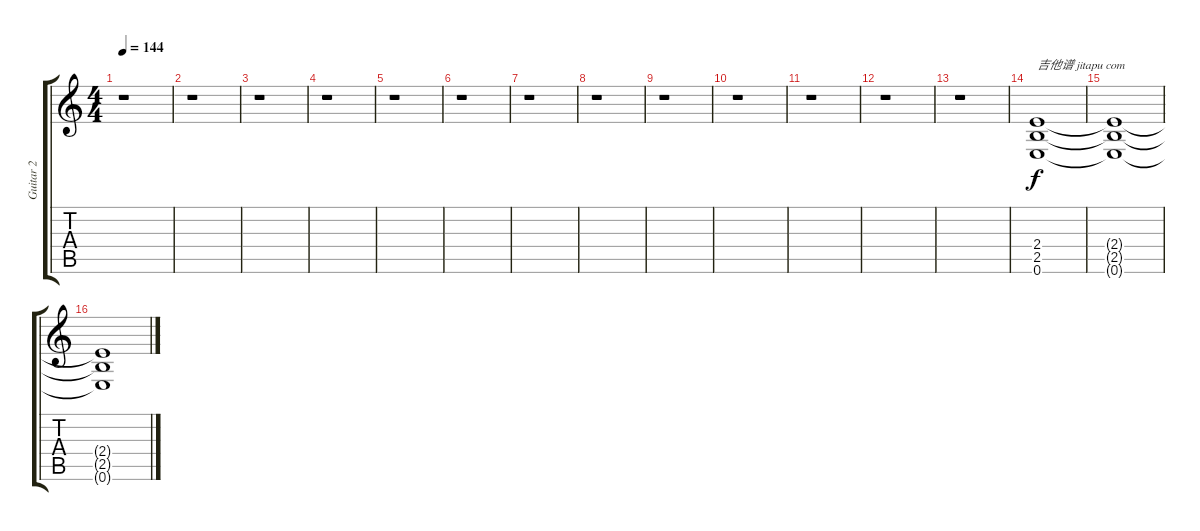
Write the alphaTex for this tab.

\track ("Guitar 2" "Guitar 2") {instrument electricguitarjazz}
\staff {score tabs}
\tuning (E4 B3 G3 D3 A2 E2) {hide}
\ts (4 4)
\tempo 144
\clef g2
\ks c
r.1{dy f} |
r.1 |
r.1 |
r.1 |
r.1 |
r.1 |
r.1 |
r.1 |
r.1 |
r.1 |
r.1 |
r.1 |
r.1 |
(2.4 2.5 0.6).1{txt "吉他谱 jitapu com"} |
(2.4{t} 2.5{t} 0.6{t}).1 |
(2.4{t} 2.5{t} 0.6{t}).1
